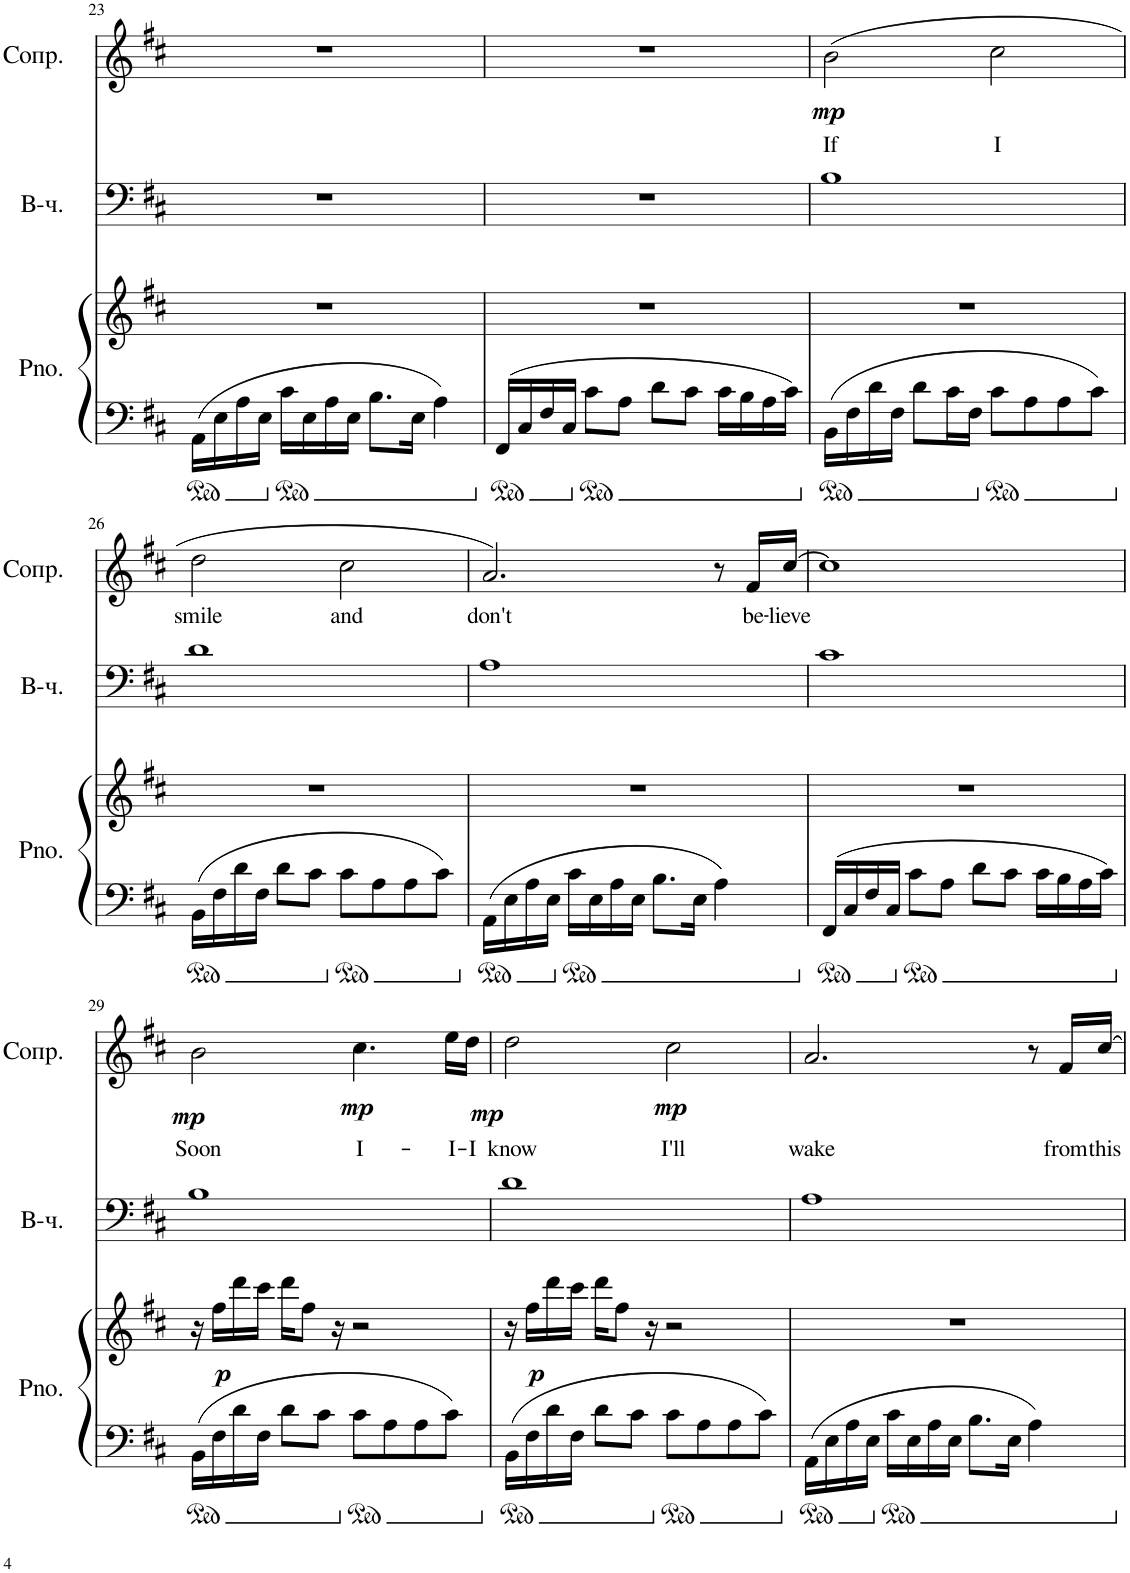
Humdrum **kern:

**kern	**kern	**dynam	**kern	**kern	**text	**dynam
*part3	*part3	*part3	*part2	*part1	*part1	*part1
*staff4	*staff3	*staff3/4	*staff2	*staff1	*staff1	*staff1
*I"Piano	*	*	*I"Виолончель	*I"Сопрано	*	*
*I'Pno.	*	*	*	*	*	*
!!LO:PB:g=z
*clefF4	*clefG2	*	*clefF4	*clefG2	*	*
*k[f#c#]	*k[f#c#]	*	*k[f#c#]	*k[f#c#]	*	*
*M4/4	*M4/4	*	*M4/4	*M4/4	*	*
=23	=23	=23	=23	=23	=23	=23
16AA\LL	1r	.	1r	1r	.	.
16E\	.	.	.	.	.	.
16A\	.	.	.	.	.	.
16E\JJ	.	.	.	.	.	.
16c#\LL	.	.	.	.	.	.
16E\	.	.	.	.	.	.
16A\	.	.	.	.	.	.
16E\JJ	.	.	.	.	.	.
8.B\L	.	.	.	.	.	.
16E\Jk	.	.	.	.	.	.
4A\	.	.	.	.	.	.
=24	=24	=24	=24	=24	=24	=24
16FF#/LL	1r	.	1r	1r	.	.
16C#/	.	.	.	.	.	.
16F#/	.	.	.	.	.	.
16C#/JJ	.	.	.	.	.	.
8c#\L	.	.	.	.	.	.
8A\J	.	.	.	.	.	.
8d\L	.	.	.	.	.	.
8c#\J	.	.	.	.	.	.
16c#\LL	.	.	.	.	.	.
16B\	.	.	.	.	.	.
16A\	.	.	.	.	.	.
16c#\JJ	.	.	.	.	.	.
=25	=25	=25	=25	=25	=25	=25
!	!	!	!	!	!LO:LY:b	!LO:DY:b
16BB\LL	1r	.	1B	(2b\	If	mp
16F#\	.	.	.	.	.	.
16d\	.	.	.	.	.	.
16F#\JJ	.	.	.	.	.	.
8d\L	.	.	.	.	.	.
16c#\L	.	.	.	.	.	.
16F#\JJ	.	.	.	.	.	.
!	!	!	!	!	!LO:LY:b	!
8c#\L	.	.	.	2cc#\	I	.
8A\	.	.	.	.	.	.
8A\	.	.	.	.	.	.
8c#\J	.	.	.	.	.	.
!!LO:LB:g=z
=26	=26	=26	=26	=26	=26	=26
!	!	!	!	!	!LO:LY:b	!
16BB\LL	1r	.	1d	2dd\	smile	.
16F#\	.	.	.	.	.	.
16d\	.	.	.	.	.	.
16F#\JJ	.	.	.	.	.	.
8d\L	.	.	.	.	.	.
8c#\J	.	.	.	.	.	.
!	!	!	!	!	!LO:LY:b	!
8c#\L	.	.	.	2cc#\	and	.
8A\	.	.	.	.	.	.
8A\	.	.	.	.	.	.
8c#\J	.	.	.	.	.	.
=27	=27	=27	=27	=27	=27	=27
!	!	!	!	!	!LO:LY:b	!
16AA\LL	1r	.	1A	2.a/)	don't	.
16E\	.	.	.	.	.	.
16A\	.	.	.	.	.	.
16E\JJ	.	.	.	.	.	.
16c#\LL	.	.	.	.	.	.
16E\	.	.	.	.	.	.
16A\	.	.	.	.	.	.
16E\JJ	.	.	.	.	.	.
8.B\L	.	.	.	.	.	.
16E\Jk	.	.	.	.	.	.
4A\	.	.	.	8r	.	.
!	!	!	!	!	!LO:LY:b	!
.	.	.	.	16f#/LL	be-	.
!	!	!	!	!	!LO:LY:b	!
.	.	.	.	[16cc#/JJ	-lieve	.
=28	=28	=28	=28	=28	=28	=28
16FF#/LL	1r	.	1c#	1cc#]	.	.
16C#/	.	.	.	.	.	.
16F#/	.	.	.	.	.	.
16C#/JJ	.	.	.	.	.	.
8c#\L	.	.	.	.	.	.
8A\J	.	.	.	.	.	.
8d\L	.	.	.	.	.	.
8c#\J	.	.	.	.	.	.
16c#\LL	.	.	.	.	.	.
16B\	.	.	.	.	.	.
16A\	.	.	.	.	.	.
16c#\JJ	.	.	.	.	.	.
!!LO:LB:g=z
=29	=29	=29	=29	=29	=29	=29
!	!	!	!	!	!LO:LY:b	!LO:DY:b
16BB\LL	16r	.	1B	2b\	Soon	mp
!	!	!LO:DY:b	!	!	!	!
16F#\	16ff#\LL	p	.	.	.	.
16d\	16ddd\	.	.	.	.	.
16F#\JJ	16ccc#\JJ	.	.	.	.	.
8d\L	16ddd\KL	.	.	.	.	.
.	8ff#\J	.	.	.	.	.
8c#\J	.	.	.	.	.	.
.	16r	.	.	.	.	.
!	!	!	!	!	!LO:LY:b	!LO:DY:b
8c#\L	2r	.	.	4.cc#\	I-	mp
8A\	.	.	.	.	.	.
8A\	.	.	.	.	.	.
!	!	!	!	!	!LO:LY:b	!
8c#\J	.	.	.	16ee\LL	-I-	.
!	!	!	!	!	!LO:LY:b	!
.	.	.	.	16dd\JJ	-I	.
=30	=30	=30	=30	=30	=30	=30
!	!	!	!	!	!LO:LY:b	!LO:DY:b
16BB\LL	16r	.	1d	2dd\	know	mp
!	!	!LO:DY:b	!	!	!	!
16F#\	16ff#\LL	p	.	.	.	.
16d\	16ddd\	.	.	.	.	.
16F#\JJ	16ccc#\JJ	.	.	.	.	.
8d\L	16ddd\KL	.	.	.	.	.
.	8ff#\J	.	.	.	.	.
8c#\J	.	.	.	.	.	.
.	16r	.	.	.	.	.
!	!	!	!	!	!LO:LY:b	!LO:DY:b
8c#\L	2r	.	.	2cc#\	I'll	mp
8A\	.	.	.	.	.	.
8A\	.	.	.	.	.	.
8c#\J	.	.	.	.	.	.
=31	=31	=31	=31	=31	=31	=31
!	!	!	!	!	!LO:LY:b	!
16AA\LL	1r	.	1A	2.a/	wake	.
16E\	.	.	.	.	.	.
16A\	.	.	.	.	.	.
16E\JJ	.	.	.	.	.	.
16c#\LL	.	.	.	.	.	.
16E\	.	.	.	.	.	.
16A\	.	.	.	.	.	.
16E\JJ	.	.	.	.	.	.
8.B\L	.	.	.	.	.	.
16E\Jk	.	.	.	.	.	.
4A\	.	.	.	8r	.	.
!	!	!	!	!	!LO:LY:b	!
.	.	.	.	16f#/LL	from	.
!	!	!	!	!	!LO:LY:b	!
.	.	.	.	[16cc#/JJ	this	.
=	=	=	=	=	=	=
*-	*-	*-	*-	*-	*-	*-
